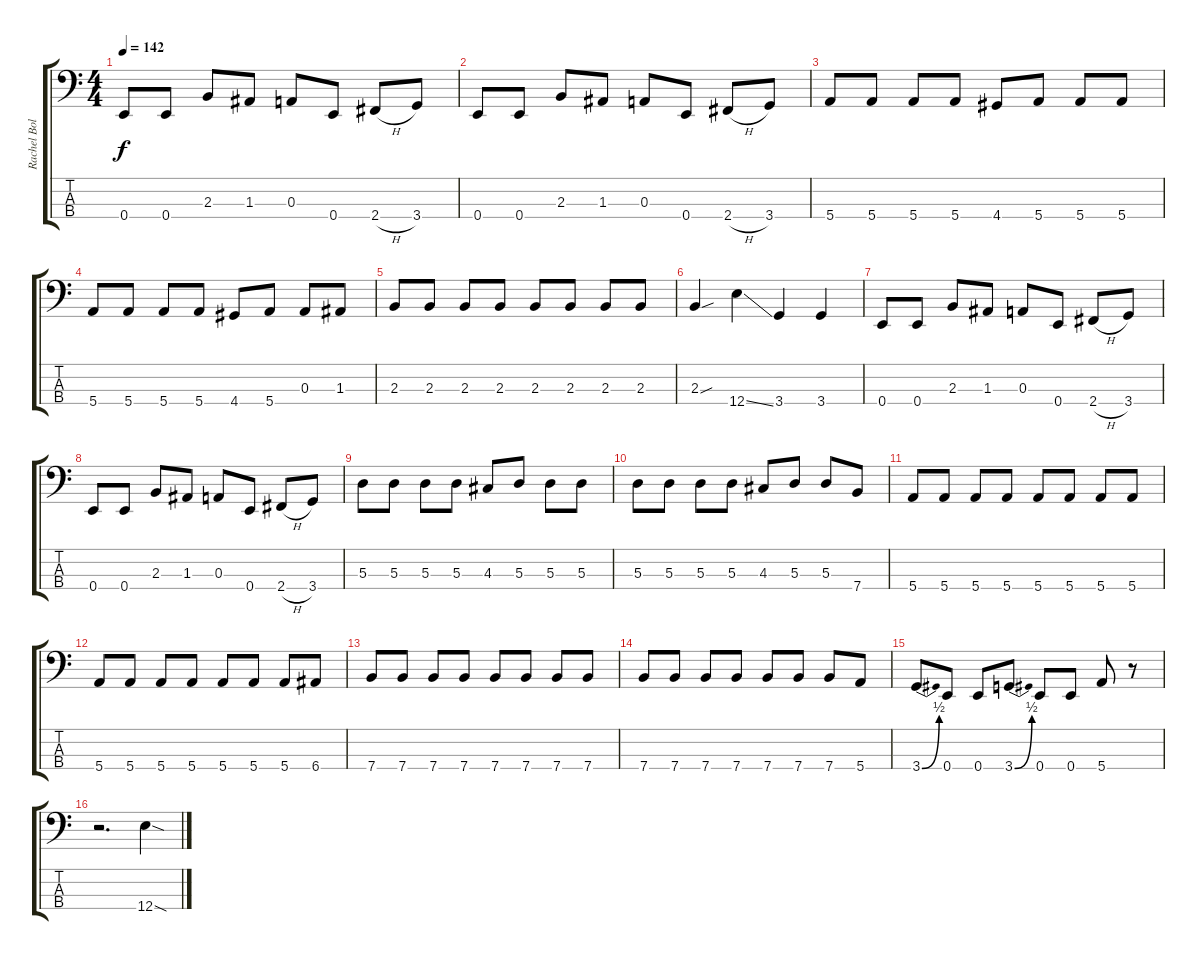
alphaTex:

\track ("Rachel Bolan" "Rachel Bol") {instrument electricbasspick}
\staff {score tabs}
\tuning (G2 D2 A1 E1) {hide}
\ts (4 4)
\tempo 142
\clef f4
\ks c
0.4.8{dy f} 0.4.8 2.3.8 1.3.8 0.3.8 0.4.8 2.4{h}.8 3.4.8 |
0.4.8 0.4.8 2.3.8 1.3.8 0.3.8 0.4.8 2.4{h}.8 3.4.8 |
5.4.8 5.4.8 5.4.8 5.4.8 4.4.8 5.4.8 5.4.8 5.4.8 |
5.4.8 5.4.8 5.4.8 5.4.8 4.4.8 5.4.8 0.3.8 1.3.8 |
2.3.8 2.3.8 2.3.8 2.3.8 2.3.8 2.3.8 2.3.8 2.3.8 |
2.3{sou}.4 12.4{ss}.4 3.4.4 3.4.4 |
0.4.8 0.4.8 2.3.8 1.3.8 0.3.8 0.4.8 2.4{h}.8 3.4.8 |
0.4.8 0.4.8 2.3.8 1.3.8 0.3.8 0.4.8 2.4{h}.8 3.4.8 |
5.3.8 5.3.8 5.3.8 5.3.8 4.3.8 5.3.8 5.3.8 5.3.8 |
5.3.8 5.3.8 5.3.8 5.3.8 4.3.8 5.3.8 5.3.8 7.4.8 |
5.4.8 5.4.8 5.4.8 5.4.8 5.4.8 5.4.8 5.4.8 5.4.8 |
5.4.8 5.4.8 5.4.8 5.4.8 5.4.8 5.4.8 5.4.8 6.4.8 |
7.4.8 7.4.8 7.4.8 7.4.8 7.4.8 7.4.8 7.4.8 7.4.8 |
7.4.8 7.4.8 7.4.8 7.4.8 7.4.8 7.4.8 7.4.8 5.4.8 |
3.4{be (bend 0 0 60 2)}.8 0.4.8 0.4.8 3.4{be (bend 0 0 60 2)}.8 0.4.8 0.4.8 5.4.8 r.8 |
r.2{d} 12.4{sod}.4
